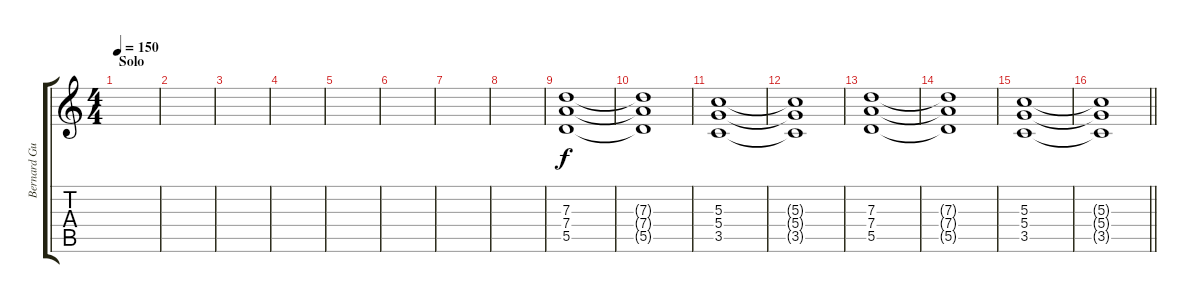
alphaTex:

\track ("Bernard Guitar 2" "Bernard Gu") {instrument overdrivenguitar}
\staff {score tabs}
\tuning (E4 B3 G3 D3 A2 E2) {hide}
\ts (4 4)
\section ("" "Solo")
\tempo 150
\clef g2
\ks c
|
|
|
|
|
|
|
|
(7.3 7.4 5.5).1 |
(7.3{t} 7.4{t} 5.5{t}).1 |
(5.3 5.4 3.5).1 |
(5.3{t} 5.4{t} 3.5{t}).1 |
(7.3 7.4 5.5).1 |
(7.3{t} 7.4{t} 5.5{t}).1 |
(5.3 5.4 3.5).1 |
\barLineRight lightlight
(5.3{t} 5.4{t} 3.5{t}).1
